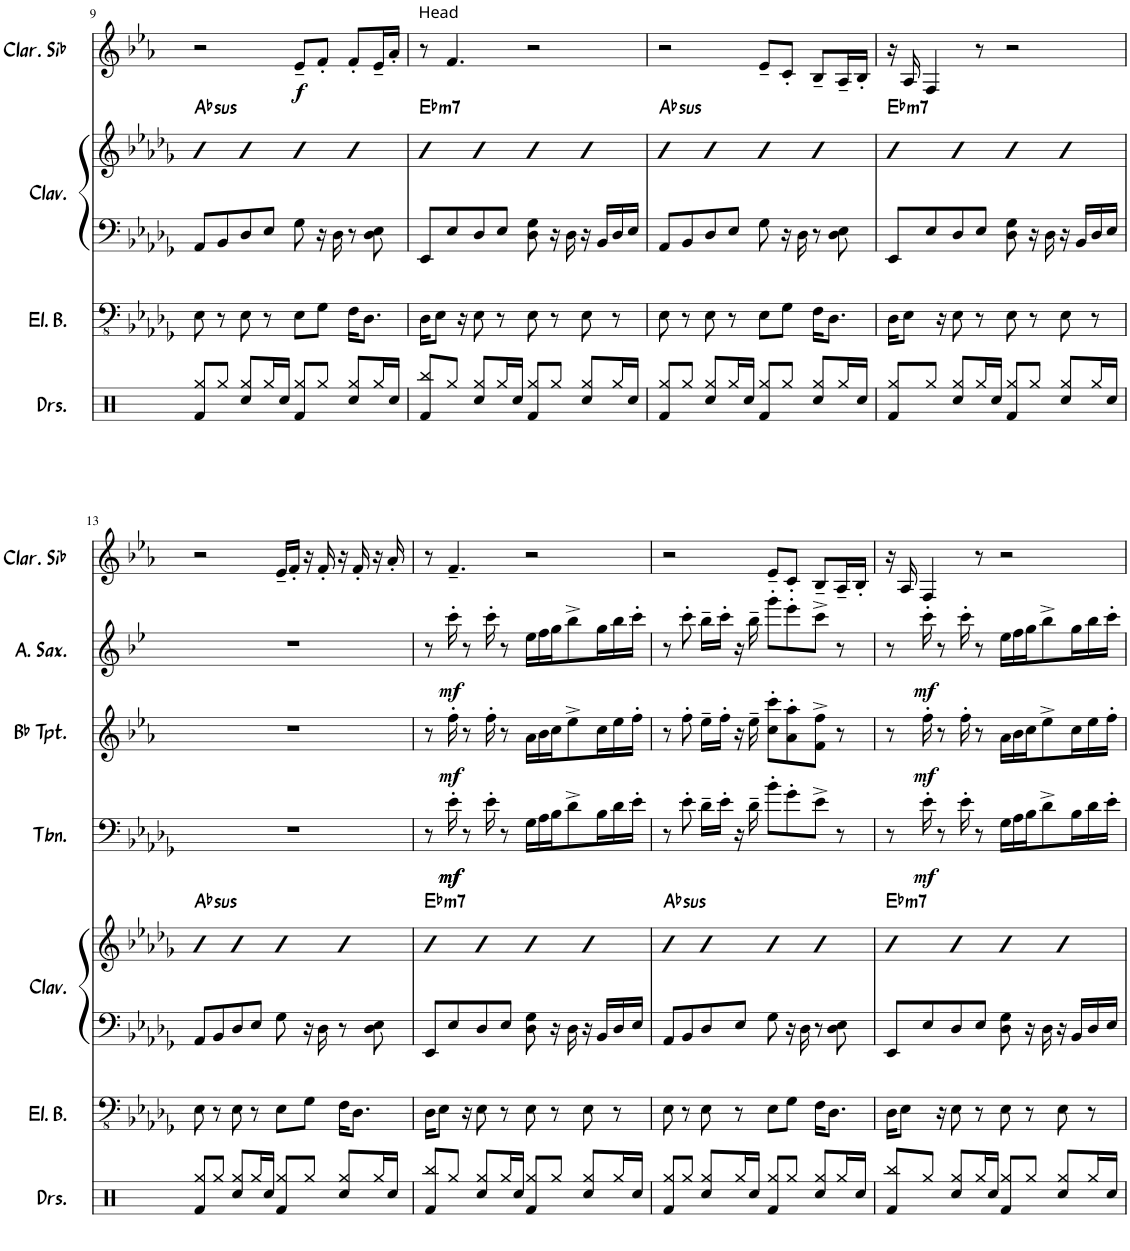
**kern	**kern	**kern	**harte	**kern	**dynam	**kern	**dynam	**kern	**dynam	**kern	**dynam
*part6	*part5	*part5	*part5	*part4	*part4	*part3	*part3	*part2	*part2	*part1	*part1
*staff7	*staff6	*staff5	*	*staff4	*staff4	*staff3	*staff3	*staff2	*staff2	*staff1	*staff1
*I"Electric Bass	*I"Clavinet	*	*	*I"Trombone	*	*I"Bb Trumpet	*	*I"Alto Saxophone	*	*I"Clarinette en Sib	*
*I'El. B.	*I'Clav.	*	*	*I'Tbn.	*	*I'Bb Tpt.	*	*I'A. Sax.	*	*I'Clar. Sib	*
!!LO:PB:g=z
*clefFv4	*clefF4	*clefG2	*	*clefF4	*	*clefG2	*	*clefG2	*	*clefG2	*
*	*	*	*	*	*	*Trd1c2	*	*Trd5c9	*	*Trd1c2	*
*k[b-e-a-d-g-]	*k[b-e-a-d-g-]	*k[b-e-a-d-g-]	*	*k[b-e-a-d-g-]	*	*k[b-e-a-]	*	*k[b-e-]	*	*k[b-e-a-]	*
*M4/4	*M4/4	*M4/4	*	*M4/4	*	*M4/4	*	*M4/4	*	*M4/4	*
*met(c)	*met(c)	*met(c)	*	*met(c)	*	*met(c)	*	*met(c)	*	*met(c)	*
=9	=9	=9	=9	=9	=9	=9	=9	=9	=9	=9	=9
!	!	!	!LO:H:kt=sus	!	!	!	!	!	!	!	!
8EE-\	8AA-/L	4cc	Ab:sus4	1r	.	1r	.	1r	.	2r	.
8r	8BB-/	.	.	.	.	.	.	.	.	.	.
8EE-\	8D-/	4cc	.	.	.	.	.	.	.	.	.
8r	8E-/J	.	.	.	.	.	.	.	.	.	.
!	!	!	!	!	!	!	!	!	!	!	!LO:DY:b
8EE-\L	8G-\	4cc	.	.	.	.	.	.	.	8e-~/L	f
8GG-\J	16r	.	.	.	.	.	.	.	.	8f'/J	.
.	16D-\	.	.	.	.	.	.	.	.	.	.
16FF\KL	8r	4cc	.	.	.	.	.	.	.	8f'/L	.
8.DD-\J	.	.	.	.	.	.	.	.	.	.	.
.	8D-\ 8E-\	.	.	.	.	.	.	.	.	16e-~/L	.
.	.	.	.	.	.	.	.	.	.	16a-'/JJ	.
=10	=10	=10	=10	=10	=10	=10	=10	=10	=10	=10	=10
!	!	!	!LO:H:kt=m7	!	!	!	!	!	!	!LO:TX:a:t=Head	!
16DD-\KL	8EE-/L	4cc	Eb:min7	1r	.	1r	.	1r	.	8r	.
8EE-\J	.	.	.	.	.	.	.	.	.	.	.
.	8E-/	.	.	.	.	.	.	.	.	4.f/	.
16r	.	.	.	.	.	.	.	.	.	.	.
8EE-\	8D-/	4cc	.	.	.	.	.	.	.	.	.
8r	8E-/J	.	.	.	.	.	.	.	.	.	.
8EE-\	8D-\ 8G-\	4cc	.	.	.	.	.	.	.	2r	.
8r	16r	.	.	.	.	.	.	.	.	.	.
.	16D-\	.	.	.	.	.	.	.	.	.	.
8EE-\	16r	4cc	.	.	.	.	.	.	.	.	.
.	16BB-/LL	.	.	.	.	.	.	.	.	.	.
8r	16D-/	.	.	.	.	.	.	.	.	.	.
.	16E-/JJ	.	.	.	.	.	.	.	.	.	.
=11	=11	=11	=11	=11	=11	=11	=11	=11	=11	=11	=11
!	!	!	!LO:H:kt=sus	!	!	!	!	!	!	!	!
8EE-\	8AA-/L	4cc	Ab:sus4	1r	.	1r	.	1r	.	2r	.
8r	8BB-/	.	.	.	.	.	.	.	.	.	.
8EE-\	8D-/	4cc	.	.	.	.	.	.	.	.	.
8r	8E-/J	.	.	.	.	.	.	.	.	.	.
8EE-\L	8G-\	4cc	.	.	.	.	.	.	.	8e-~/L	.
8GG-\J	16r	.	.	.	.	.	.	.	.	8c'/J	.
.	16D-\	.	.	.	.	.	.	.	.	.	.
16FF\KL	8r	4cc	.	.	.	.	.	.	.	8B-~/L	.
8.DD-\J	.	.	.	.	.	.	.	.	.	.	.
.	8D-\ 8E-\	.	.	.	.	.	.	.	.	16A-~/L	.
.	.	.	.	.	.	.	.	.	.	16B-'/JJ	.
=12	=12	=12	=12	=12	=12	=12	=12	=12	=12	=12	=12
!	!	!	!LO:H:kt=m7	!	!	!	!	!	!	!	!
16DD-\KL	8EE-/L	4cc	Eb:min7	1r	.	1r	.	1r	.	16r	.
8EE-\J	.	.	.	.	.	.	.	.	.	16A-/	.
.	8E-/	.	.	.	.	.	.	.	.	4F/	.
16r	.	.	.	.	.	.	.	.	.	.	.
8EE-\	8D-/	4cc	.	.	.	.	.	.	.	.	.
8r	8E-/J	.	.	.	.	.	.	.	.	8r	.
8EE-\	8D-\ 8G-\	4cc	.	.	.	.	.	.	.	2r	.
8r	16r	.	.	.	.	.	.	.	.	.	.
.	16D-\	.	.	.	.	.	.	.	.	.	.
8EE-\	16r	4cc	.	.	.	.	.	.	.	.	.
.	16BB-/LL	.	.	.	.	.	.	.	.	.	.
8r	16D-/	.	.	.	.	.	.	.	.	.	.
.	16E-/JJ	.	.	.	.	.	.	.	.	.	.
!!LO:LB:g=z
=13	=13	=13	=13	=13	=13	=13	=13	=13	=13	=13	=13
!	!	!	!LO:H:kt=sus	!	!	!	!	!	!	!	!
8EE-\	8AA-/L	4cc	Ab:sus4	1r	.	1r	.	1r	.	2r	.
8r	8BB-/	.	.	.	.	.	.	.	.	.	.
8EE-\	8D-/	4cc	.	.	.	.	.	.	.	.	.
8r	8E-/J	.	.	.	.	.	.	.	.	.	.
8EE-\L	8G-\	4cc	.	.	.	.	.	.	.	16e-~/LL	.
.	.	.	.	.	.	.	.	.	.	16f'/JJ	.
8GG-\J	16r	.	.	.	.	.	.	.	.	16r	.
.	16D-\	.	.	.	.	.	.	.	.	16f'/	.
16FF\KL	8r	4cc	.	.	.	.	.	.	.	16r	.
8.DD-\J	.	.	.	.	.	.	.	.	.	16f'/	.
.	8D-\ 8E-\	.	.	.	.	.	.	.	.	16r	.
.	.	.	.	.	.	.	.	.	.	16a-'/	.
=14	=14	=14	=14	=14	=14	=14	=14	=14	=14	=14	=14
!	!	!	!LO:H:kt=m7	!	!	!	!	!	!	!	!
16DD-\KL	8EE-/L	4cc	Eb:min7	8r	.	8r	.	8r	.	8r	.
8EE-\J	.	.	.	.	.	.	.	.	.	.	.
!	!	!	!	!	!LO:DY:b	!	!	!	!	!	!
!	!	!	!	!	!LO:DY:n=1:b	!	!LO:DY:b	!	!LO:DY:b	!	!
.	8E-/	.	.	16e-'\	mf mf	16ff'\	mf	16ccc'\	mf	4.f~/	.
16r	.	.	.	8r	.	8r	.	8r	.	.	.
8EE-\	8D-/	4cc	.	.	.	.	.	.	.	.	.
.	.	.	.	16e-'\	.	16ff'\	.	16ccc'\	.	.	.
8r	8E-/J	.	.	8r	.	8r	.	8r	.	.	.
8EE-\	8D-\ 8G-\	4cc	.	16G-\LL	.	16a-\LL	.	16ee-\LL	.	2r	.
.	.	.	.	16A-\	.	16b-\	.	16ff\	.	.	.
8r	16r	.	.	16B-\J	.	16cc\J	.	16gg\J	.	.	.
.	16D-\	.	.	8d-^\	.	8ee-^\	.	8bb-^\	.	.	.
8EE-\	16r	4cc	.	.	.	.	.	.	.	.	.
.	16BB-/LL	.	.	16B-\L	.	16cc\L	.	16gg\L	.	.	.
8r	16D-/	.	.	16d-\	.	16ee-\	.	16bb-\	.	.	.
.	16E-/JJ	.	.	16e-'\JJ	.	16ff'\JJ	.	16ccc'\JJ	.	.	.
=15	=15	=15	=15	=15	=15	=15	=15	=15	=15	=15	=15
!	!	!	!LO:H:kt=sus	!	!	!	!	!	!	!	!
8EE-\	8AA-/L	4cc	Ab:sus4	8r	.	8r	.	8r	.	2r	.
8r	8BB-/	.	.	8e-'\	.	8ff'\	.	8ccc'\	.	.	.
8EE-\	8D-/	4cc	.	16d-~\LL	.	16ee-~\LL	.	16bb-~\LL	.	.	.
.	.	.	.	16e-'\JJ	.	16ff'\JJ	.	16ccc'\JJ	.	.	.
8r	8E-/J	.	.	16r	.	16r	.	16r	.	.	.
.	.	.	.	16d-~\	.	16ee-~\	.	16bb-~\	.	.	.
8EE-\L	8G-\	4cc	.	8b-'\L	.	8cc\' 8ccc\'L	.	8ggg'\L	.	8e-~/L	.
8GG-\J	16r	.	.	8g-'\	.	8a-\' 8aa-\'	.	8eee-'\	.	8c'/J	.
.	16D-\	.	.	.	.	.	.	.	.	.	.
16FF\KL	8r	4cc	.	8e-^\J	.	8f\^ 8ff\^J	.	8ccc^\J	.	8B-~/L	.
8.DD-\J	.	.	.	.	.	.	.	.	.	.	.
.	8D-\ 8E-\	.	.	8r	.	8r	.	8r	.	16A-~/L	.
.	.	.	.	.	.	.	.	.	.	16B-'/JJ	.
=16	=16	=16	=16	=16	=16	=16	=16	=16	=16	=16	=16
!	!	!	!LO:H:kt=m7	!	!	!	!	!	!	!	!
16DD-\KL	8EE-/L	4cc	Eb:min7	8r	.	8r	.	8r	.	16r	.
8EE-\J	.	.	.	.	.	.	.	.	.	16A-/	.
!	!	!	!	!	!LO:DY:b	!	!LO:DY:b	!	!LO:DY:b	!	!
.	8E-/	.	.	16e-'\	mf	16ff'\	mf	16ccc'\	mf	4F/	.
16r	.	.	.	8r	.	8r	.	8r	.	.	.
8EE-\	8D-/	4cc	.	.	.	.	.	.	.	.	.
.	.	.	.	16e-'\	.	16ff'\	.	16ccc'\	.	.	.
8r	8E-/J	.	.	8r	.	8r	.	8r	.	8r	.
8EE-\	8D-\ 8G-\	4cc	.	16G-\LL	.	16a-\LL	.	16ee-\LL	.	2r	.
.	.	.	.	16A-\	.	16b-\	.	16ff\	.	.	.
8r	16r	.	.	16B-\J	.	16cc\J	.	16gg\J	.	.	.
.	16D-\	.	.	8d-^\	.	8ee-^\	.	8bb-^\	.	.	.
8EE-\	16r	4cc	.	.	.	.	.	.	.	.	.
.	16BB-/LL	.	.	16B-\L	.	16cc\L	.	16gg\L	.	.	.
8r	16D-/	.	.	16d-\	.	16ee-\	.	16bb-\	.	.	.
.	16E-/JJ	.	.	16e-'\JJ	.	16ff'\JJ	.	16ccc'\JJ	.	.	.
=	=	=	=	=	=	=	=	=	=	=	=
*-	*-	*-	*-	*-	*-	*-	*-	*-	*-	*-	*-
